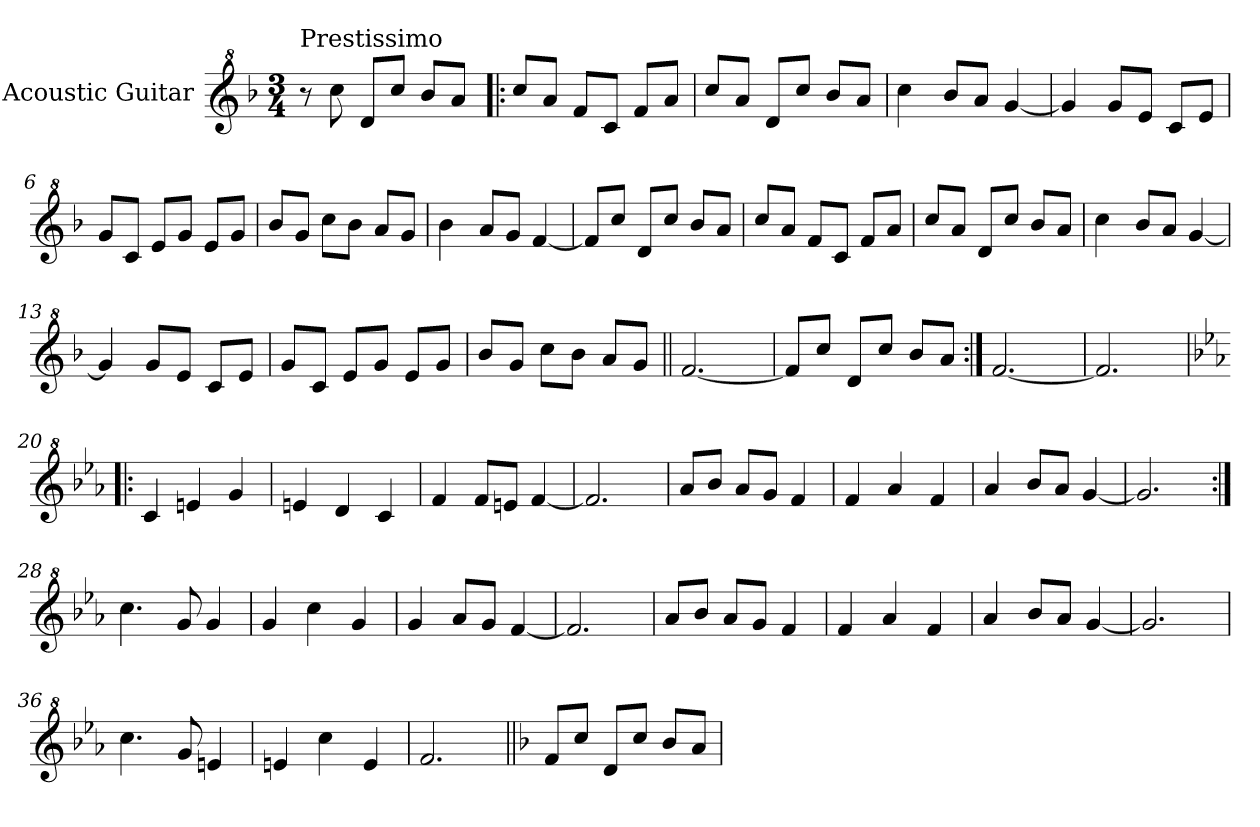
**kern
*part1
*staff1
*I"Acoustic Guitar
*I'Ac Gtr
*clefG^2
*k[b-]
*F:
*M3/4
=1
!LO:TX:a:t=Prestissimo
8r
8ccc\
8dd/L
8ccc/J
8bb-/L
8aa/J
=2!|:
8ccc/L
8aa/J
8ff/L
8cc/J
8ff/L
8aa/J
=3
8ccc/L
8aa/J
8dd/L
8ccc/J
8bb-/L
8aa/J
=4
4ccc\
8bb-/L
8aa/J
[4gg/
=5
4gg/]
8gg/L
8ee/J
8cc/L
8ee/J
=6
8gg/L
8cc/J
8ee/L
8gg/J
8ee/L
8gg/J
!!LO:LB:g=z
=7
8bb-/L
8gg/J
8ccc\L
8bb-\J
8aa/L
8gg/J
=8
4bb-\
8aa/L
8gg/J
[4ff/
=9
8ff/L]
8ccc/J
8dd/L
8ccc/J
8bb-/L
8aa/J
=10
8ccc/L
8aa/J
8ff/L
8cc/J
8ff/L
8aa/J
=11
8ccc/L
8aa/J
8dd/L
8ccc/J
8bb-/L
8aa/J
=12
4ccc\
8bb-/L
8aa/J
[4gg/
=13
4gg/]
8gg/L
8ee/J
8cc/L
8ee/J
!!LO:LB:g=z
=14
8gg/L
8cc/J
8ee/L
8gg/J
8ee/L
8gg/J
=15
8bb-/L
8gg/J
8ccc\L
8bb-\J
8aa/L
8gg/J
=16||
[2.ff/
=17
8ff/L]
8ccc/J
8dd/L
8ccc/J
8bb-/L
8aa/J
=18:|!
[2.ff/
=19
2.ff/]
=20!|:
*k[b-e-a-]
*E-:
4cc/
4een/
4gg/
=21
4een/
4dd/
4cc/
=22
4ff/
8ff/L
8een/J
[4ff/
!!LO:LB:g=z
=23
2.ff/]
=24
8aa-/L
8bb-/J
8aa-/L
8gg/J
4ff/
=25
4ff/
4aa-/
4ff/
=26
4aa-/
8bb-/L
8aa-/J
[4gg/
=27
2.gg/]
=28:|!
4.ccc\
8gg/
4gg/
=29
4gg/
4ccc\
4gg/
=30
4gg/
8aa-/L
8gg/J
[4ff/
=31
2.ff/]
=32
8aa-/L
8bb-/J
8aa-/L
8gg/J
4ff/
!!LO:LB:g=z
=33
4ff/
4aa-/
4ff/
=34
4aa-/
8bb-/L
8aa-/J
[4gg/
=35
2.gg/]
=36
4.ccc\
8gg/
4een/
=37
4een/
4ccc\
4ee/
=38
2.ff/
=39||
*k[b-]
*F:
8ff/L
8ccc/J
8dd/L
8ccc/J
8bb-/L
8aa/J
=
*-
